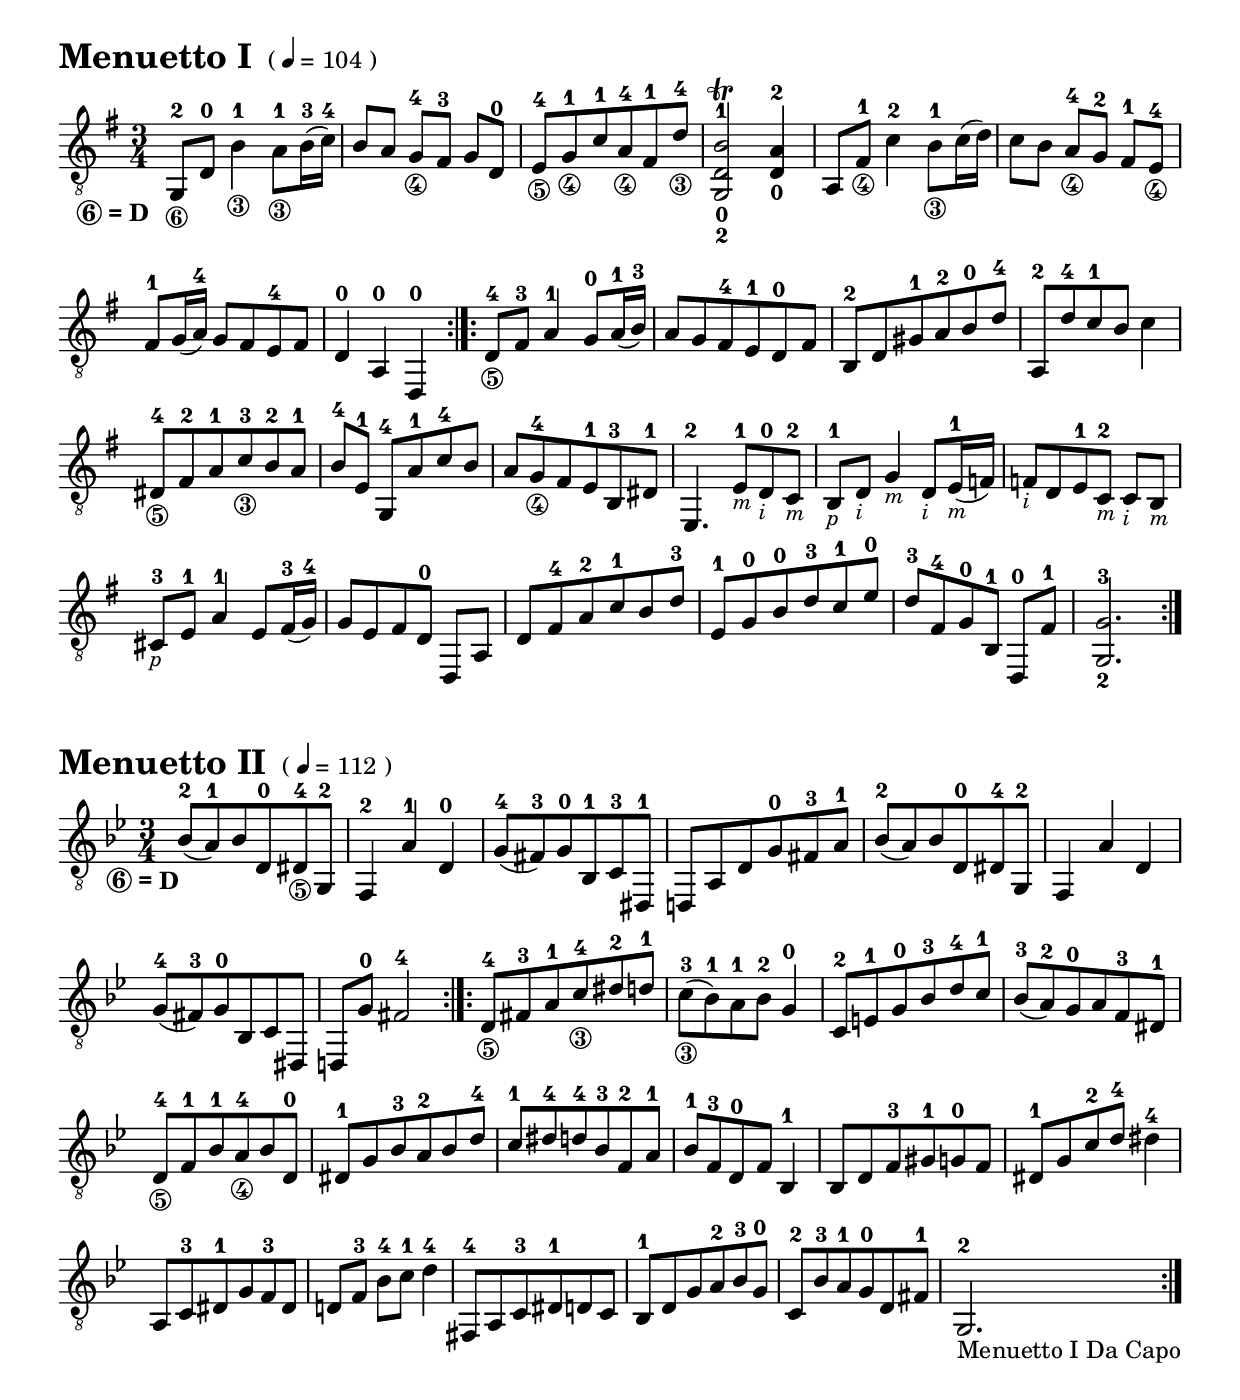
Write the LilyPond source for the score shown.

% This file is part of "Cello Suite in G-major BWV 1007" project
% Copyright on the terms of Creative Commons Legal Code CC0 1.0 Universal license
% Authors: Martyna Danysz (martynadanysz@gmail.com) and Tomasz Bojczuk (seelook@gmail.com)

\version "2.19.80"


\include "global.ly"
\include "paper.ly"

#(set-global-staff-size 21)


%\header {
%  title = \markup  \center-column { \fontsize #3 {"Cello Suite in G-major BWV 1007" } "Menuetto I & II" " "}
%  composer = \markup \center-column { "Johann Sebastian Bach" " " }
%}




\score {
  \header {
    piece = \markup { \bold { \fontsize #3 "Menuetto I " }
     \concat {"( " \smaller \smaller \general-align #Y #DOWN \note #"4" #1 " = 104 )" }
    }
  }

  \new Staff {
    \set Staff.midiInstrument="acoustic guitar (nylon)"
    \override Staff.NoteCollision #'merge-differently-headed = ##t
    \override Staff.Stem #'length-fraction = #1.2
    \time 3/4
    \key g \major
    \clef "G_8"
    \relative c {
      \once \override TextScript #'extra-offset = #'(-8 . 3)
      g8_\6^2 _\SCORDATURE [ d'8 ]^0 h'4_\3^1 a8_\3^1 [ h16^3
      (c16)^4 ] | % 2
      h8 [ a8 ] g8_\4^4 [ fis8^3 ] g8 [
      d8^0 ] | % 3
      e8_\5^4 g8_\4^1 c8^1 a8_\4-4 fis8^1 
      d'8_\3^4  | % 4
      <g,,_2 d'_0 h'^1>2 \trill <d'_0 a'^2>4 | % 5
      a8 [ fis'8_\4^1 ] c'4^2 h8_\3-1 [
      c16 (d16) ] | % 6
      c8 [ h8 ] a8_\4-4 [ g8^2 ] fis8^1
      [ e8_\4-4 ] | % 7
      fis8^1 [ g16 (a16^4) ] g8  fis8 
      e8^4  fis8  | % 8
      d4^0 a4^0 d,4^0\bar ":|.:" | % 9
      | % 17
      d'8_\5^4 [ fis8^3 ] a4^1 g8^0 [ a16^1
      (h16)^3 ] | % 18
      a8  g8  fis8^4  e8^1 d8^0 
      fis8 | % 19
      h,8^2  d8  gis8^1  a8^2  h8^0
       d8^4  |
      a,8^2  d'8^4  c8^1  h8 
      c4 | % 21
      dis,8_\5-4  fis8^2  a8^1  c8_\3-3  h8^2
      a8 ^1 | % 22
      h8^4 [ e,8^1 ] g,8^4  a'8^1  c8^4
       h8  | % 23
      a8  g8_\4^4  fis8  e8^1  h8^3 
      dis8^1  | % 24
      e,4.^2 e'8_\mfi^1 d8_\ifi^0  c8_\mfi^2  | % 25
      h8_\pfi^1 [ d8_\ifi ] g4_\mfi d8_\ifi [ e16_\mfi^1
      (f16) ] | % 26
      f8_\ifi  d8  e8^1 c8_\mfi^2 c8_\ifi [
      h8_\mfi ] | % 27
      cis8_\pfi^3 [ e8^1 ] a4^1 e8^ [ fis16^3
      (g16)^4 ] | % 28
      g8  e8  fis8  d8^0 ] d,8 [
      a'8 ] | % 29
      d8  fis8^4  a8^2  c8^1  h8 
      d8^3  |
      e,8^1  g8^0  h8^0  d8^3  c8^1
       e8^0  | % 31
      d8^3  fis,8^4  g8^0  h,8^1  d,8^0
      [ fis'8^1 ] | % 32
      <g,_2 g'^3>2.\bar ":|." | % 33
      % 49
    }
  }
}


\score {
  \header {
    piece = \markup { \bold { \fontsize #3 "Menuetto II " }
     \concat {"( " \smaller \smaller \general-align #Y #DOWN \note #"4" #1 " = 112 )" }
    }
  }

  \new Staff {
    \set Staff.midiInstrument="acoustic guitar (nylon)"
    \override Staff.NoteCollision #'merge-differently-headed = ##t
    \override Staff.Stem #'length-fraction = #1.2
    \time 3/4
    \key g \minor
    \clef "G_8"
    \relative c {
      \once \override TextScript #'extra-offset = #'(-6 . 0)
      b'8^2 _\SCORDATURE  (a8)^1  b8  d,8^0 
      dis8_\5^4  g,8^2  |
      f4^2 a'4^1 d,4^0 | % 51
      g8^4  (fis8)^3  g8^0  b,8^1  c8^3
       dis,8^1  | % 52
      d!8  a'8  d8  g8^0  fis8^3 
      a8^1  | % 53
      b8^2  (a8)  b8  d,8^0  dis8^4
       g,8^2  | % 54
      f4 a'4 d,4 | % 55
      g8^4  (fis8)^3  g8^0  b,8  c8
       dis,8  | % 56
      d!8 [ g'8^0 ] fis2^4 \bar ":|.:" % 57
      | % 65
      d8_\5^4  fis8^3  a8^1  c8_\3^4  dis8^2
       d8^1  | % 66
      c8_\3^3  (b8)^1  a8^1 b8^2 
      g4^0 | % 67
      c,8^2  e8^1  g8^0  b8^3  d8^4
       c8^1  | % 68
      b8^3  (a8)^2  g8^0  a8  f8^3 
      dis8^1  | % 69
      d8_\5^4  f8^1  b8^1  a8_\4-4  b8 
      d,8^0  |
      dis8^1  g8  b8^3  a8^2 
      b8  d8^4  | % 71
      c8^1  dis8^4  d8^4  b8^3 
      f8^2  a8^1  | % 72
      b8^1  f8^3  d8^0  f8  b,4^1
      | % 73
      b8  d8  f8^3  gis8^1  g8^0 
      f8  | % 74
      dis8^1  g8  c8^2  d8^4 
      dis4^4 | % 75
      a,8  c8^3  dis8^1  g8  f8^3 
      dis8  | % 76
      d!8 [ f8^3 ] b8^4 [ c8^1 ]
      d4^4 | % 77
      fis,,8^4  a8  c8^3  dis8^1  d8
       c8  | % 78
      b8^1  d8  g8  a8^2  b8^3 
      g8^0  | % 79
      c,8^2  b'8^3  a8^1 g8^0 d8 
      fis8^1  |
      g,2.^2_"Menuetto I Da Capo" \bar ":|." | % 81
      % 97

      \bar ":|."
    }
  }

  \midi {
    \context {
      \Score
      tempoWholesPerMinute = #(ly:make-moment 73 4)
    }
  }
  \layout {
    %ragged-last = ##t
  }

}






